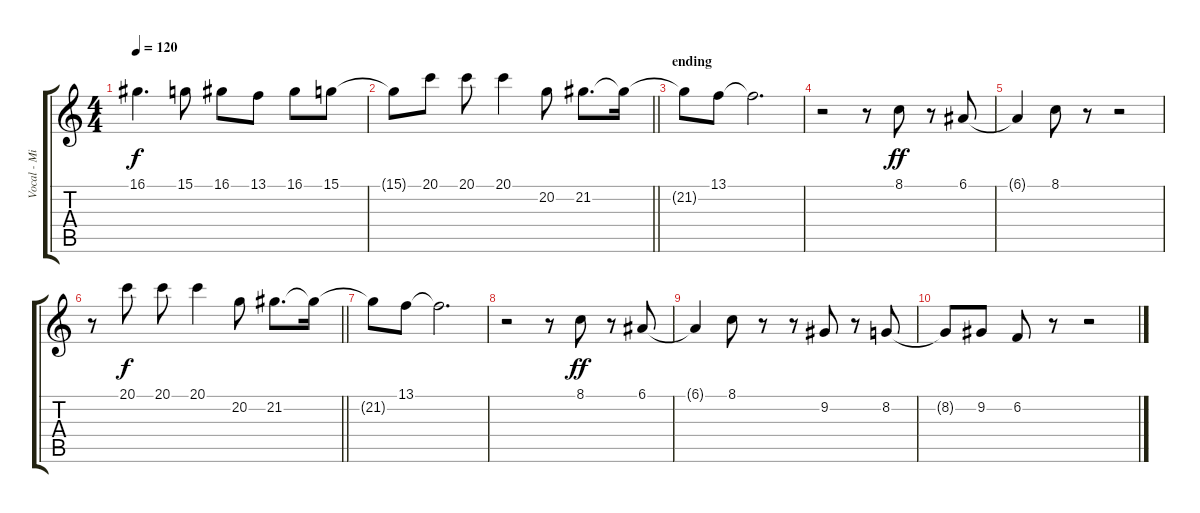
\track ("Vocal - Mila Jirin" "Vocal - Mi") {instrument flute}
\staff {score tabs}
\tuning (E4 B3 G3 D3 A2 E2) {hide}
\ts (4 4)
\tempo 120
\clef g2
\ks c
16.1.4{d dy f} 15.1.8 16.1.8 13.1.8 16.1.8 15.1.8 |
\barLineRight lightlight
15.1{t}.8 20.1.8 20.1.8 20.1.4 20.2.8 21.2.8{d} 21.2{t}.16 |
\section ("" "ending")
21.2{t}.8 13.1.8 13.1{t}.2{d} |
r.2 r.8 8.1.8{dy ff} r.8 6.1.8 |
6.1{t}.4 8.1.8 r.8 r.2 |
\barLineRight lightlight
r.8 20.1.8{dy f} 20.1.8 20.1.4 20.2.8 21.2.8{d} 21.2{t}.16 |
21.2{t}.8 13.1.8 13.1{t}.2{d} |
r.2 r.8 8.1.8{dy ff} r.8 6.1.8 |
6.1{t}.4 8.1.8 r.8 r.8 9.2.8 r.8 8.2.8 |
8.2{t}.8 9.2.8 6.2.8 r.8 r.2
